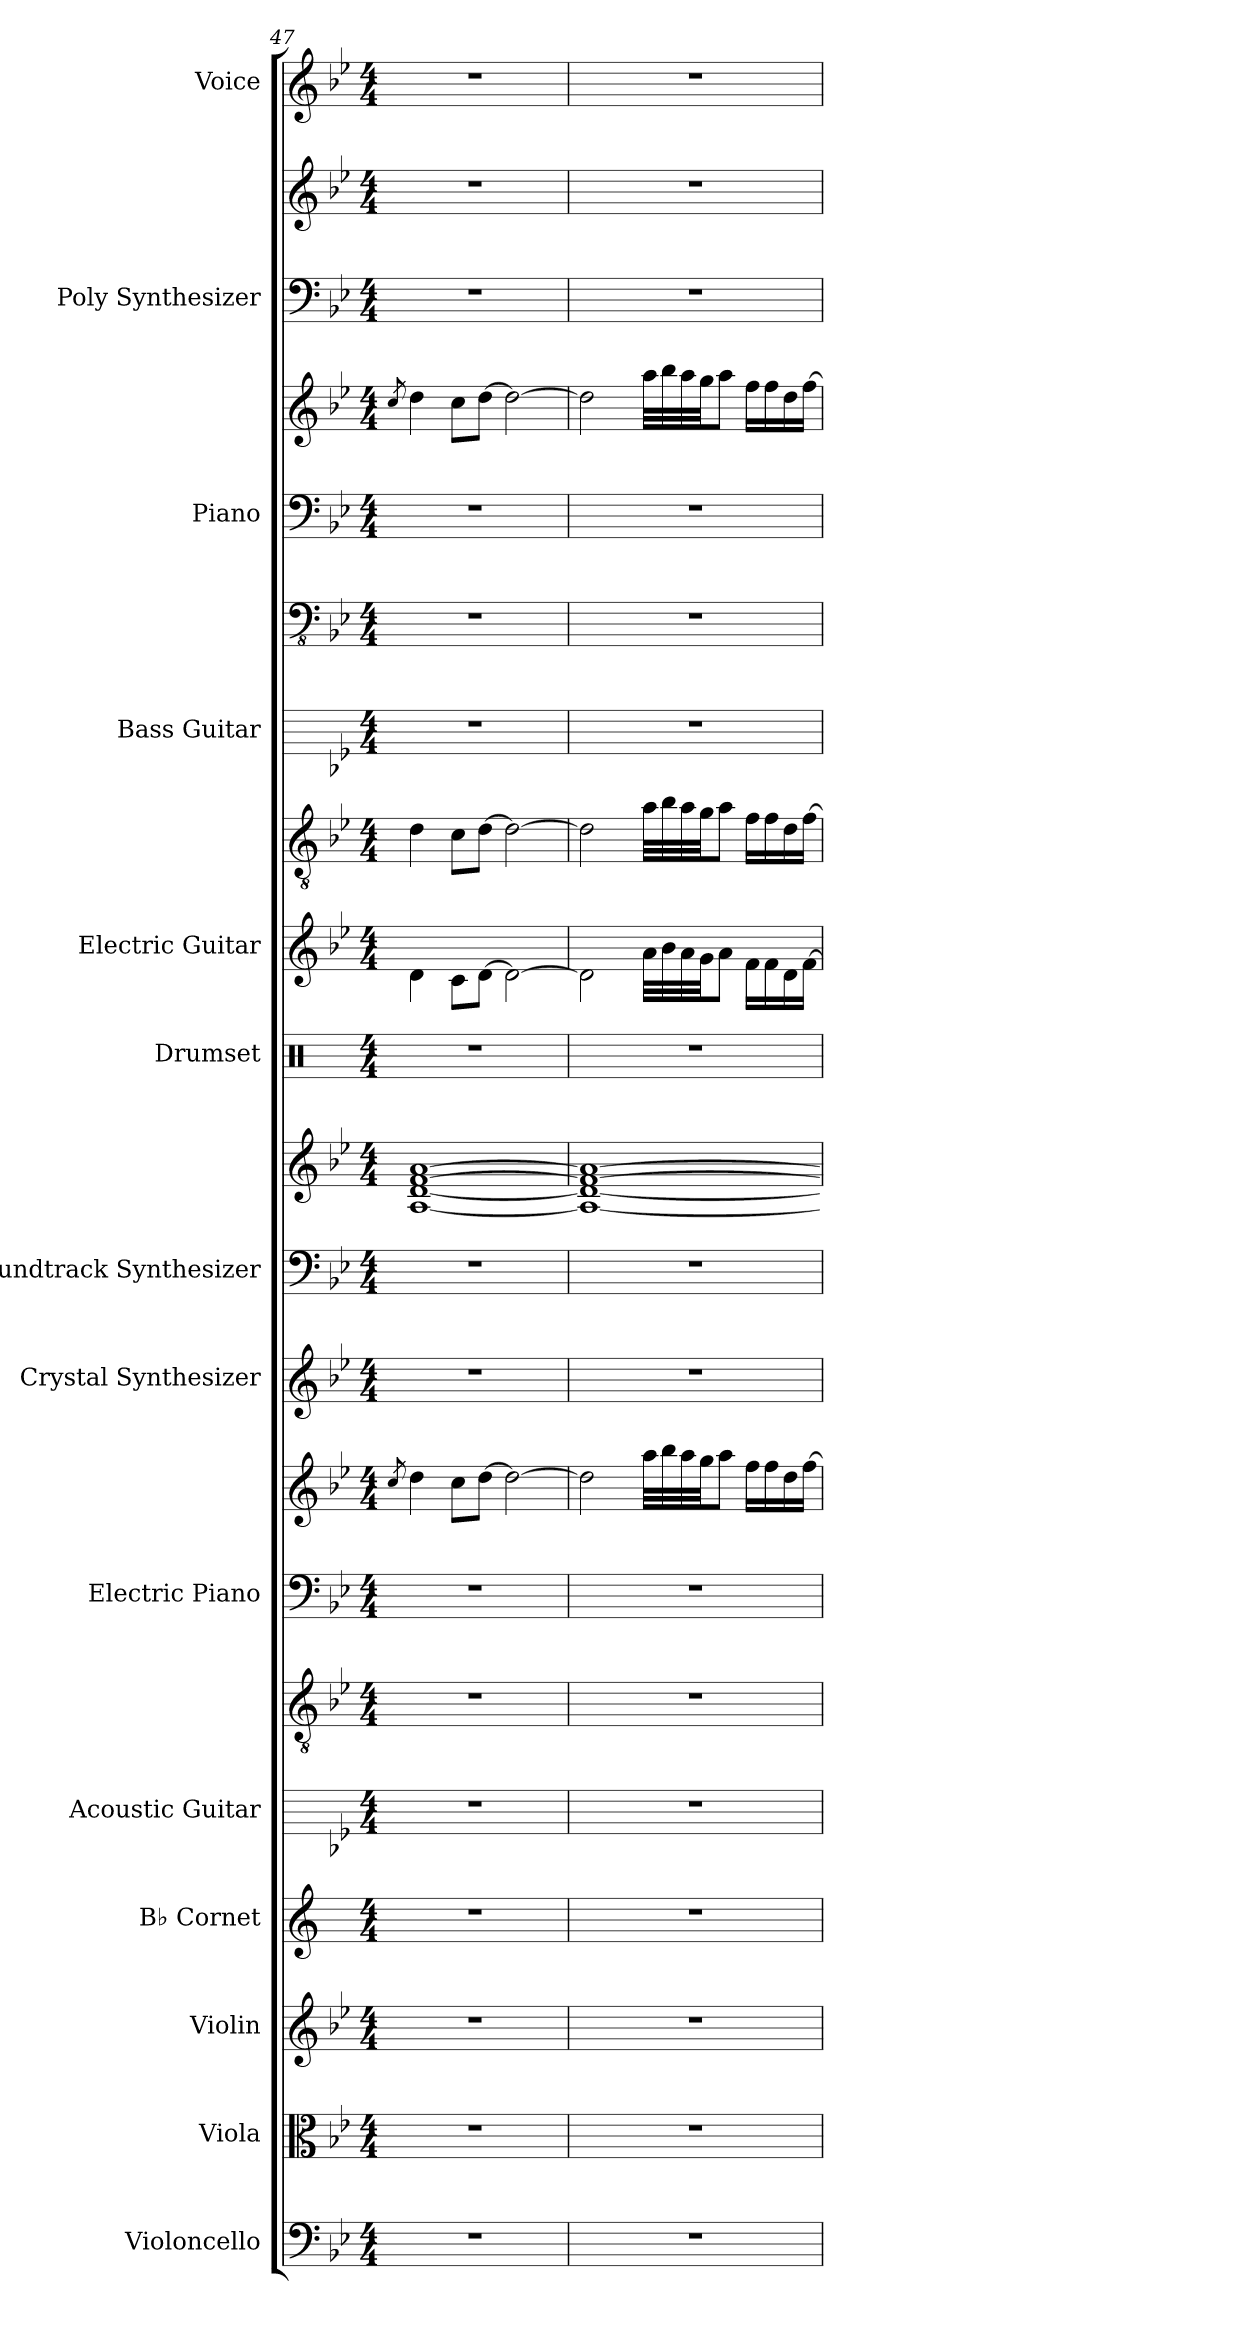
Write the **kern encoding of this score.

**kern	**kern	**kern	**kern	**kern	**kern	**kern	**kern	**kern	**kern	**kern	**kern	**kern	**kern	**kern	**kern	**kern	**kern	**kern	**kern	**kern
*part14	*part13	*part12	*part11	*part10	*part10	*part9	*part9	*part8	*part7	*part7	*part6	*part5	*part5	*part4	*part4	*part3	*part3	*part2	*part2	*part1
*staff21	*staff20	*staff19	*staff18	*staff17	*staff16	*staff15	*staff14	*staff13	*staff12	*staff11	*staff10	*staff9	*staff8	*staff7	*staff6	*staff5	*staff4	*staff3	*staff2	*staff1
*I"Violoncello	*I"Viola	*I"Violin	*I"B♭ Cornet	*I"Acoustic Guitar	*	*I"Electric Piano	*	*I"Crystal Synthesizer	*I"Soundtrack Synthesizer	*	*I"Drumset	*I"Electric Guitar	*	*I"Bass Guitar	*	*I"Piano	*	*I"Poly Synthesizer	*	*I"Voice
*I'Vc.	*I'Vla.	*I'Vln.	*I'B♭ Cnt.	*I'Guit.	*	*I'El. Pno.	*	*I'Synth.	*I'Synth.	*	*I'Drs.	*I'El. Guit.	*	*I'B. Guit.	*	*I'Pno.	*	*I'Synth.	*	*I'Vo.
*clefF4	*clefC3	*clefG2	*clefG2	*	*clefGv2	*clefF4	*clefG2	*clefG2	*clefF4	*clefG2	*clefX	*	*clefGv2	*	*clefFv4	*clefF4	*clefG2	*clefF4	*clefG2	*clefG2
*	*	*	*ITrd1c2	*	*	*	*	*	*	*	*	*	*	*	*	*	*	*	*	*
*k[b-e-]	*k[b-e-]	*k[b-e-]	*k[b-e-]	*k[b-e-]	*k[b-e-]	*k[b-e-]	*k[b-e-]	*k[b-e-]	*k[b-e-]	*k[b-e-]	*k[]	*k[b-e-]	*k[b-e-]	*k[b-e-]	*k[b-e-]	*k[b-e-]	*k[b-e-]	*k[b-e-]	*k[b-e-]	*k[b-e-]
*M4/4	*M4/4	*M4/4	*M4/4	*M4/4	*M4/4	*M4/4	*M4/4	*M4/4	*M4/4	*M4/4	*M4/4	*M4/4	*M4/4	*M4/4	*M4/4	*M4/4	*M4/4	*M4/4	*M4/4	*M4/4
=47	=47	=47	=47	=47	=47	=47	=47	=47	=47	=47	=47	=47	=47	=47	=47	=47	=47	=47	=47	=47
.	.	.	.	.	.	.	8qcc/	.	.	.	.	.	.	.	.	.	8qcc/	.	.	.
1r	1r	1r	1r	1r	1r	1r	4dd\	1r	1r	[1A [1d [1f [1a	1r	4d\	4d\	1r	1r	1r	4dd\	1r	1r	1r
.	.	.	.	.	.	.	8cc\L	.	.	.	.	8c\L	8c\L	.	.	.	8cc\L	.	.	.
.	.	.	.	.	.	.	[8dd\J	.	.	.	.	[8d\J	[8d\J	.	.	.	[8dd\J	.	.	.
.	.	.	.	.	.	.	2dd\_	.	.	.	.	2d\_	2d\_	.	.	.	2dd\_	.	.	.
=48	=48	=48	=48	=48	=48	=48	=48	=48	=48	=48	=48	=48	=48	=48	=48	=48	=48	=48	=48	=48
1r	1r	1r	1r	1r	1r	1r	2dd\]	1r	1r	1A_ 1d_ 1f_ 1a_	1r	2d\]	2d\]	1r	1r	1r	2dd\]	1r	1r	1r
.	.	.	.	.	.	.	32aa\LLL	.	.	.	.	32a\LLL	32a\LLL	.	.	.	32aa\LLL	.	.	.
.	.	.	.	.	.	.	32bb-\	.	.	.	.	32b-\	32b-\	.	.	.	32bb-\	.	.	.
.	.	.	.	.	.	.	32aa\	.	.	.	.	32a\	32a\	.	.	.	32aa\	.	.	.
.	.	.	.	.	.	.	32gg\JJ	.	.	.	.	32g\JJ	32g\JJ	.	.	.	32gg\JJ	.	.	.
.	.	.	.	.	.	.	8aa\J	.	.	.	.	8a\J	8a\J	.	.	.	8aa\J	.	.	.
.	.	.	.	.	.	.	16ff\LL	.	.	.	.	16f\LL	16f\LL	.	.	.	16ff\LL	.	.	.
.	.	.	.	.	.	.	16ff\	.	.	.	.	16f\	16f\	.	.	.	16ff\	.	.	.
.	.	.	.	.	.	.	16dd\	.	.	.	.	16d\	16d\	.	.	.	16dd\	.	.	.
.	.	.	.	.	.	.	[16ff\JJ	.	.	.	.	[16f\JJ	[16f\JJ	.	.	.	[16ff\JJ	.	.	.
=	=	=	=	=	=	=	=	=	=	=	=	=	=	=	=	=	=	=	=	=
*-	*-	*-	*-	*-	*-	*-	*-	*-	*-	*-	*-	*-	*-	*-	*-	*-	*-	*-	*-	*-
